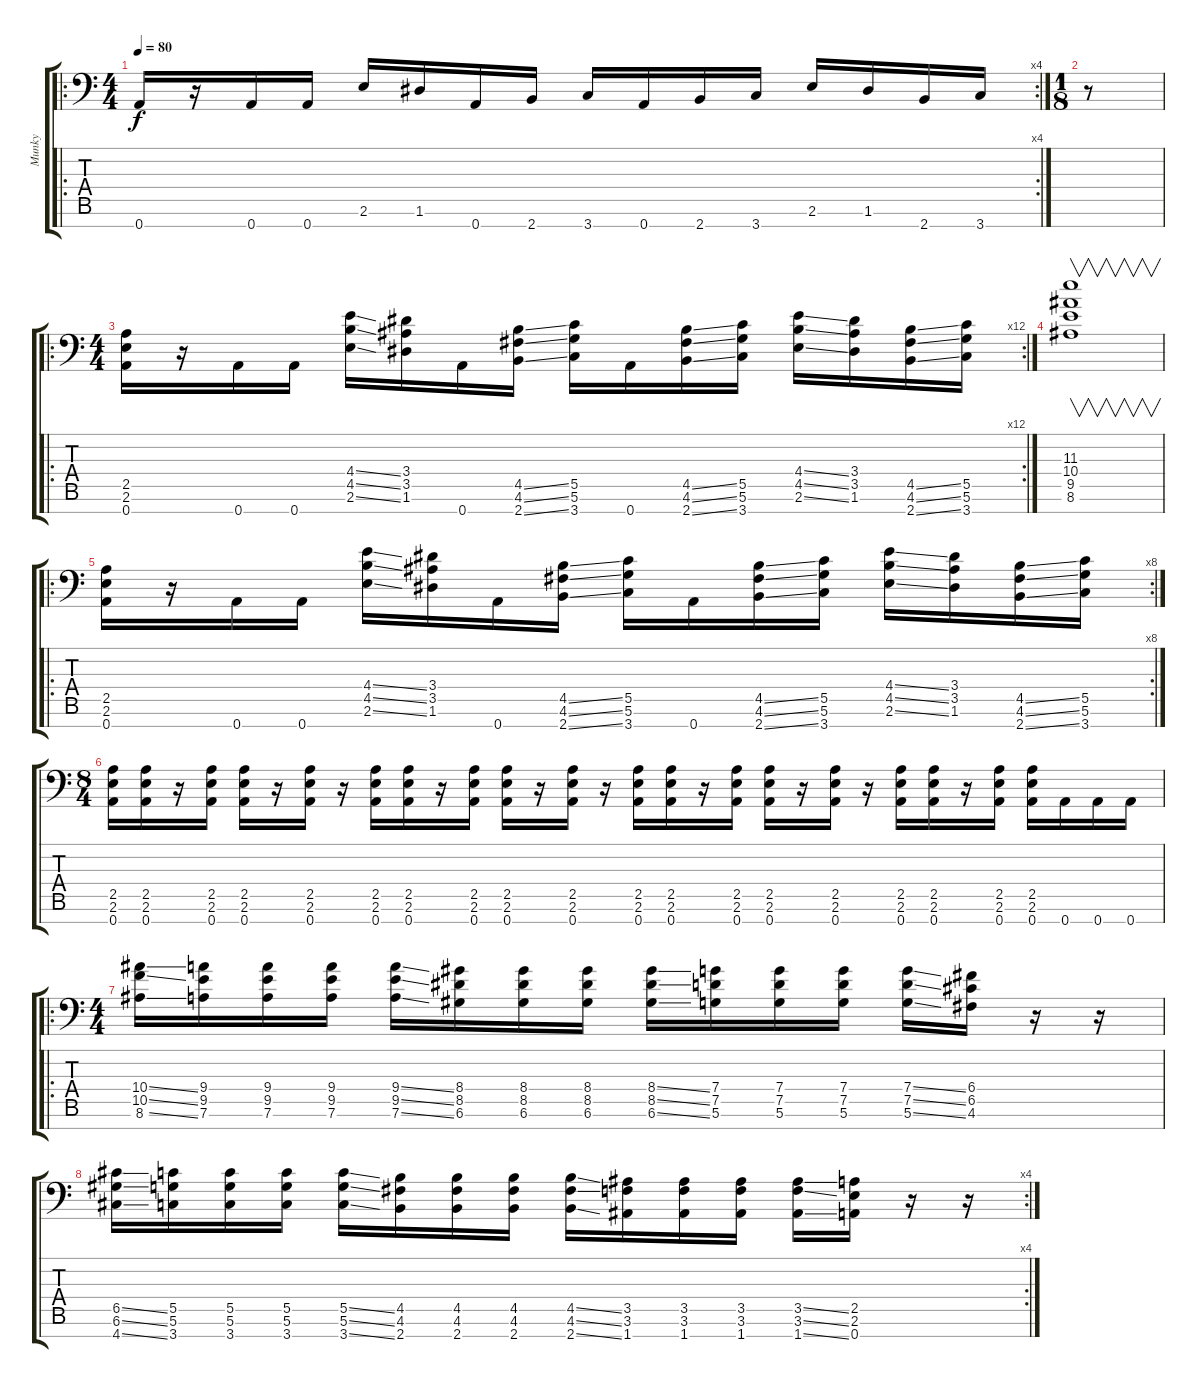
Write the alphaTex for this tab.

\track ("Munky" "Munky") {instrument overdrivenguitar}
\staff {score tabs}
\tuning (D4 A3 F3 C3 G2 D2 A1) {hide}
\ro
\rc 4
\ts (4 4)
\tempo 80
\clef f4
\ks c
0.7.16{dy f instrument overdrivenguitar} r.16 0.7.16 0.7.16 2.6.16 1.6.16 0.7.16 2.7.16 3.7.16 0.7.16 2.7.16 3.7.16 2.6.16 1.6.16 2.7.16 3.7.16 |
\ts (1 8)
r.8 |
\ro
\rc 12
\ts (4 4)
(2.5 2.6 0.7).16 r.16 0.7.16 0.7.16 (4.4{ss} 4.5{ss} 2.6{ss}).16 (3.4 3.5 1.6).16 0.7.16 (4.5{ss} 4.6{ss} 2.7{ss}).16 (5.5 5.6 3.7).16 0.7.16 (4.5{ss} 4.6{ss} 2.7{ss}).16 (5.5 5.6 3.7).16 (4.4{ss} 4.5{ss} 2.6{ss}).16 (3.4 3.5 1.6).16 (4.5{ss} 4.6{ss} 2.7{ss}).16 (5.5 5.6 3.7).16 |
(11.3 10.4 9.5 8.6).1{v} |
\ro
\rc 8
(2.5 2.6 0.7).16 r.16 0.7.16 0.7.16 (4.4{ss} 4.5{ss} 2.6{ss}).16 (3.4 3.5 1.6).16 0.7.16 (4.5{ss} 4.6{ss} 2.7{ss}).16 (5.5 5.6 3.7).16 0.7.16 (4.5{ss} 4.6{ss} 2.7{ss}).16 (5.5 5.6 3.7).16 (4.4{ss} 4.5{ss} 2.6{ss}).16 (3.4 3.5 1.6).16 (4.5{ss} 4.6{ss} 2.7{ss}).16 (5.5 5.6 3.7).16 |
\ts (8 4)
(2.5 2.6 0.7).16 (2.5 2.6 0.7).16 r.16 (2.5 2.6 0.7).16 (2.5 2.6 0.7).16 r.16 (2.5 2.6 0.7).16 r.16 (2.5 2.6 0.7).16 (2.5 2.6 0.7).16 r.16 (2.5 2.6 0.7).16 (2.5 2.6 0.7).16 r.16 (2.5 2.6 0.7).16 r.16 (2.5 2.6 0.7).16 (2.5 2.6 0.7).16 r.16 (2.5 2.6 0.7).16 (2.5 2.6 0.7).16 r.16 (2.5 2.6 0.7).16 r.16 (2.5 2.6 0.7).16 (2.5 2.6 0.7).16 r.16 (2.5 2.6 0.7).16 (2.5 2.6 0.7).16 0.7.16 0.7.16 0.7.16 |
\ro
\ts (4 4)
(10.4{ss} 10.5{ss} 8.6{ss}).16 (9.4 9.5 7.6).16 (9.4 9.5 7.6).16 (9.4 9.5 7.6).16 (9.4{ss} 9.5{ss} 7.6{ss}).16 (8.4 8.5 6.6).16 (8.4 8.5 6.6).16 (8.4 8.5 6.6).16 (8.4{ss} 8.5{ss} 6.6{ss}).16 (7.4 7.5 5.6).16 (7.4 7.5 5.6).16 (7.4 7.5 5.6).16 (7.4{ss} 7.5{ss} 5.6{ss}).16 (6.4 6.5 4.6).16 r.16 r.16 |
\rc 4
(6.5{ss} 6.6{ss} 4.7{ss}).16 (5.5 5.6 3.7).16 (5.5 5.6 3.7).16 (5.5 5.6 3.7).16 (5.5{ss} 5.6{ss} 3.7{ss}).16 (4.5 4.6 2.7).16 (4.5 4.6 2.7).16 (4.5 4.6 2.7).16 (4.5{ss} 4.6{ss} 2.7{ss}).16 (3.5 3.6 1.7).16 (3.5 3.6 1.7).16 (3.5 3.6 1.7).16 (3.5{ss} 3.6{ss} 1.7{ss}).16 (2.5 2.6 0.7).16 r.16 r.16
